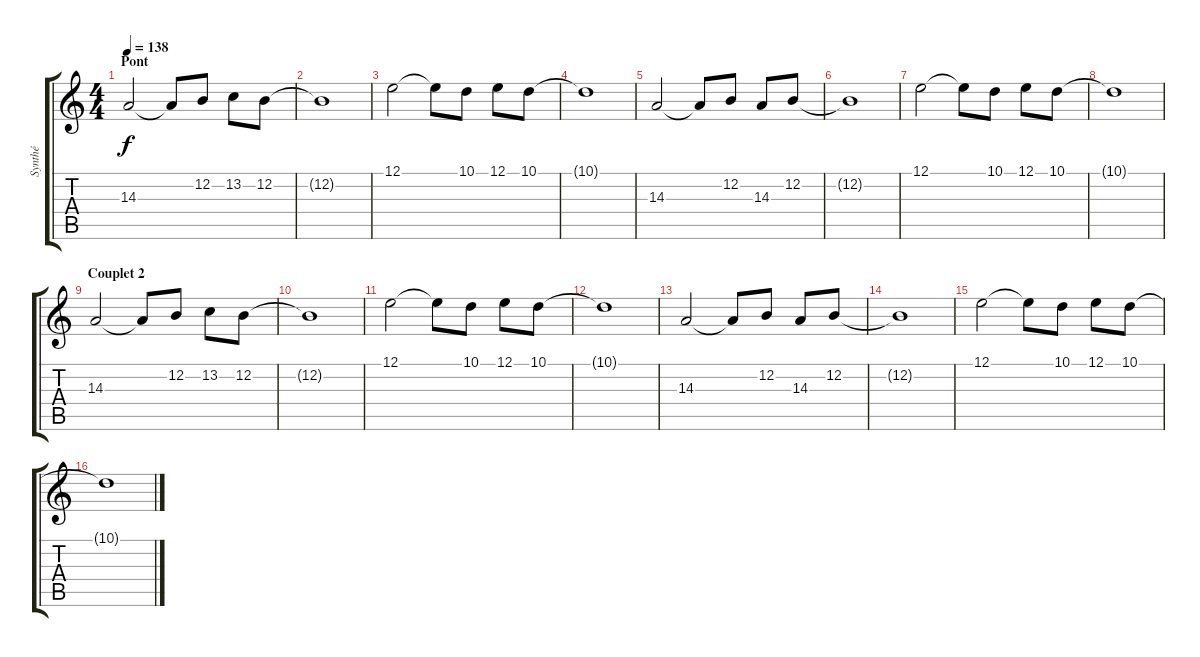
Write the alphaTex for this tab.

\track ("Synthé" "Synthé") {instrument flute}
\staff {score tabs}
\tuning (E4 B3 G3 D3 A2 E2) {hide}
\ts (4 4)
\section ("" "Pont")
\tempo 138
\clef g2
\ks c
14.3.2{dy f} 14.3{t}.8 12.2.8 13.2.8 12.2.8 |
12.2{t}.1 |
12.1.2 12.1{t}.8 10.1.8 12.1.8 10.1.8 |
10.1{t}.1 |
14.3.2 14.3{t}.8 12.2.8 14.3.8 12.2.8 |
12.2{t}.1 |
12.1.2 12.1{t}.8 10.1.8 12.1.8 10.1.8 |
10.1{t}.1 |
\section ("" "Couplet 2")
14.3.2 14.3{t}.8 12.2.8 13.2.8 12.2.8 |
12.2{t}.1 |
12.1.2 12.1{t}.8 10.1.8 12.1.8 10.1.8 |
10.1{t}.1 |
14.3.2 14.3{t}.8 12.2.8 14.3.8 12.2.8 |
12.2{t}.1 |
12.1.2 12.1{t}.8 10.1.8 12.1.8 10.1.8 |
10.1{t}.1
